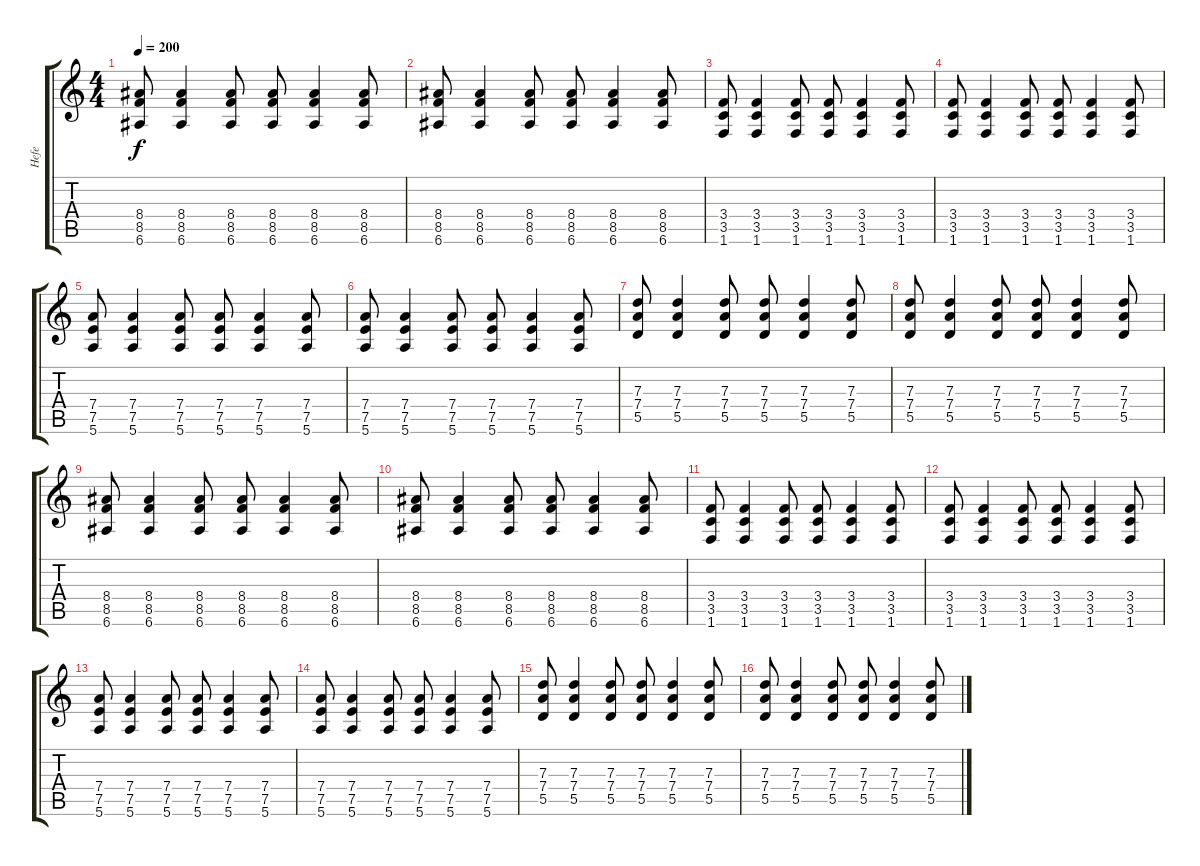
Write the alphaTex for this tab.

\track ("Hefe" "Hefe") {instrument overdrivenguitar}
\staff {score tabs}
\tuning (E4 B3 G3 D3 A2 E2) {hide}
\ts (4 4)
\tempo 200
\clef g2
\ks c
(8.4 8.5 6.6).8{dy f} (8.4 8.5 6.6).4 (8.4 8.5 6.6).8 (8.4 8.5 6.6).8 (8.4 8.5 6.6).4 (8.4 8.5 6.6).8 |
(8.4 8.5 6.6).8 (8.4 8.5 6.6).4 (8.4 8.5 6.6).8 (8.4 8.5 6.6).8 (8.4 8.5 6.6).4 (8.4 8.5 6.6).8 |
(3.4 3.5 1.6).8 (3.4 3.5 1.6).4 (3.4 3.5 1.6).8 (3.4 3.5 1.6).8 (3.4 3.5 1.6).4 (3.4 3.5 1.6).8 |
(3.4 3.5 1.6).8 (3.4 3.5 1.6).4 (3.4 3.5 1.6).8 (3.4 3.5 1.6).8 (3.4 3.5 1.6).4 (3.4 3.5 1.6).8 |
(7.4 7.5 5.6).8 (7.4 7.5 5.6).4 (7.4 7.5 5.6).8 (7.4 7.5 5.6).8 (7.4 7.5 5.6).4 (7.4 7.5 5.6).8 |
(7.4 7.5 5.6).8 (7.4 7.5 5.6).4 (7.4 7.5 5.6).8 (7.4 7.5 5.6).8 (7.4 7.5 5.6).4 (7.4 7.5 5.6).8 |
(7.3 7.4 5.5).8 (7.3 7.4 5.5).4 (7.3 7.4 5.5).8 (7.3 7.4 5.5).8 (7.3 7.4 5.5).4 (7.3 7.4 5.5).8 |
(7.3 7.4 5.5).8 (7.3 7.4 5.5).4 (7.3 7.4 5.5).8 (7.3 7.4 5.5).8 (7.3 7.4 5.5).4 (7.3 7.4 5.5).8 |
(8.4 8.5 6.6).8 (8.4 8.5 6.6).4 (8.4 8.5 6.6).8 (8.4 8.5 6.6).8 (8.4 8.5 6.6).4 (8.4 8.5 6.6).8 |
(8.4 8.5 6.6).8 (8.4 8.5 6.6).4 (8.4 8.5 6.6).8 (8.4 8.5 6.6).8 (8.4 8.5 6.6).4 (8.4 8.5 6.6).8 |
(3.4 3.5 1.6).8 (3.4 3.5 1.6).4 (3.4 3.5 1.6).8 (3.4 3.5 1.6).8 (3.4 3.5 1.6).4 (3.4 3.5 1.6).8 |
(3.4 3.5 1.6).8 (3.4 3.5 1.6).4 (3.4 3.5 1.6).8 (3.4 3.5 1.6).8 (3.4 3.5 1.6).4 (3.4 3.5 1.6).8 |
(7.4 7.5 5.6).8 (7.4 7.5 5.6).4 (7.4 7.5 5.6).8 (7.4 7.5 5.6).8 (7.4 7.5 5.6).4 (7.4 7.5 5.6).8 |
(7.4 7.5 5.6).8 (7.4 7.5 5.6).4 (7.4 7.5 5.6).8 (7.4 7.5 5.6).8 (7.4 7.5 5.6).4 (7.4 7.5 5.6).8 |
(7.3 7.4 5.5).8 (7.3 7.4 5.5).4 (7.3 7.4 5.5).8 (7.3 7.4 5.5).8 (7.3 7.4 5.5).4 (7.3 7.4 5.5).8 |
(7.3 7.4 5.5).8 (7.3 7.4 5.5).4 (7.3 7.4 5.5).8 (7.3 7.4 5.5).8 (7.3 7.4 5.5).4 (7.3 7.4 5.5).8
